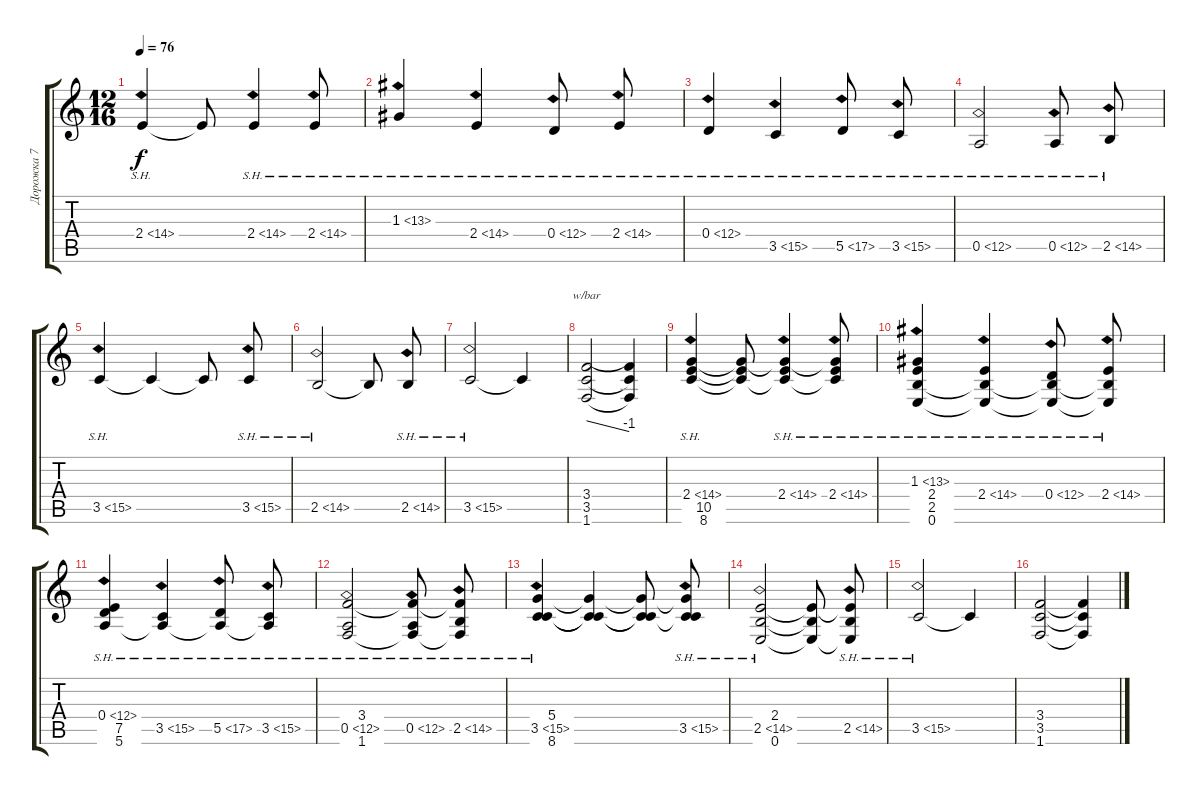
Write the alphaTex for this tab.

\track ("Дорожка 7" "Дорожка 7") {instrument distortionguitar}
\staff {score tabs}
\tuning (E4 B3 G3 D3 A2 E2) {hide}
\ts (12 16)
\tempo 76
\clef g2
\ks c
2.4{sh 12}.4{dy f} 2.4{t}.8 2.4{sh 12}.4 2.4{sh 12}.8 |
1.3{sh 12}.4 2.4{sh 12}.4 0.4{sh 12}.8 2.4{sh 12}.8 |
0.4{sh 12}.4 3.5{sh 12}.4 5.5{sh 12}.8 3.5{sh 12}.8 |
0.5{sh 12}.2 0.5{sh 12}.8 2.5{sh 12}.8 |
3.5{sh 12}.4 3.5{t}.4 3.5{t}.8 3.5{sh 12}.8 |
2.5{sh 12}.2 2.5{t}.8 2.5{sh 12}.8 |
3.5{sh 12}.2 3.5{t}.4 |
(3.4 3.5 1.6).2{tbe (dive default 0 0 60 -4)} (3.4{t} 3.5{t} 1.6{t}).4 |
(2.4{sh 12} 10.5 8.6).4 (2.4{t} 10.5{t} 8.6{t}).8 (2.4{sh 12} 10.5{t} 8.6{t}).4 (2.4{sh 12} 10.5{t} 8.6{t}).8 |
(1.3{sh 12} 2.4 2.5 0.6).4 (2.4{sh 12} 2.5{t} 0.6{t}).4 (0.4{sh 12} 2.5{t} 0.6{t}).8 (2.4{sh 12} 2.5{t} 0.6{t}).8 |
(0.4{sh 12} 7.5 5.6).4 (3.5{sh 12} 5.6{t}).4 (5.5{sh 12} 5.6{t}).8 (3.5{sh 12} 5.6{t}).8 |
(3.4 0.5{sh 12} 1.6).2 (3.4{t} 0.5{sh 12} 1.6{t}).8 (3.4{t} 2.5{sh 12} 1.6{t}).8 |
(5.4 3.5{sh 12} 8.6).4 (5.4{t} 3.5{t} 8.6{t}).4 (5.4{t} 3.5{t} 8.6{t}).8 (5.4{t} 3.5{sh 12} 8.6{t}).8 |
(2.4 2.5{sh 12} 0.6).2 (2.4{t} 2.5{t} 0.6{t}).8 (2.4{t} 2.5{sh 12} 0.6{t}).8 |
3.5{sh 12}.2 3.5{t}.4 |
(3.4 3.5 1.6).2{volume 0 instrument distortionguitar} (3.4{t} 3.5{t} 1.6{t}).4
